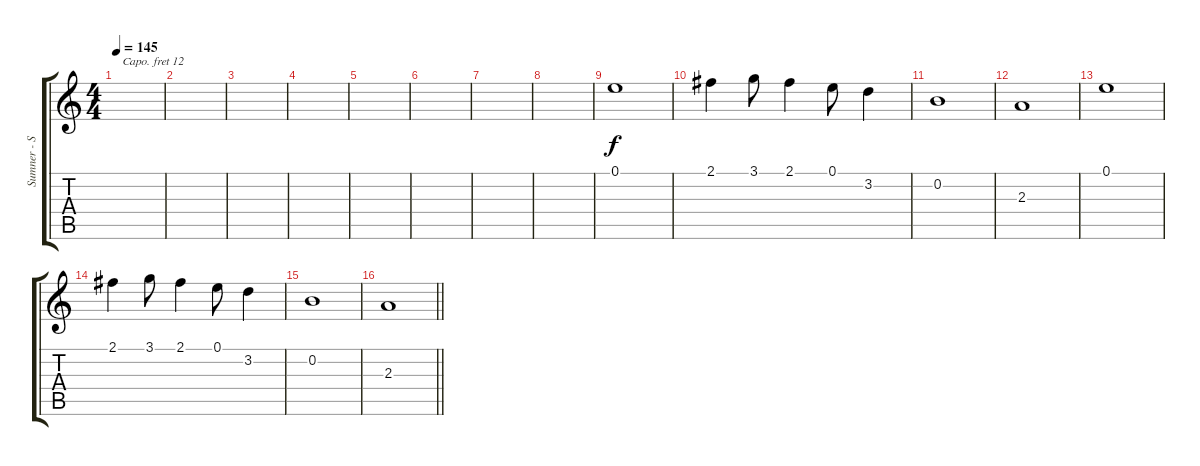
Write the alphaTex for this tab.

\track ("Sumner - Synth" "Sumner - S") {instrument lead2sawtooth}
\staff {score tabs}
\capo 12
\tuning (E4 B3 G3 D3 A2 D2) {hide}
\ts (4 4)
\tempo 145
\clef g2
\ks c
|
|
|
|
|
|
|
|
0.1.1 |
2.1.4 3.1.8 2.1.4 0.1.8 3.2.4 |
0.2.1 |
2.3.1 |
0.1.1 |
2.1.4 3.1.8 2.1.4 0.1.8 3.2.4 |
0.2.1 |
\barLineRight lightlight
2.3.1
